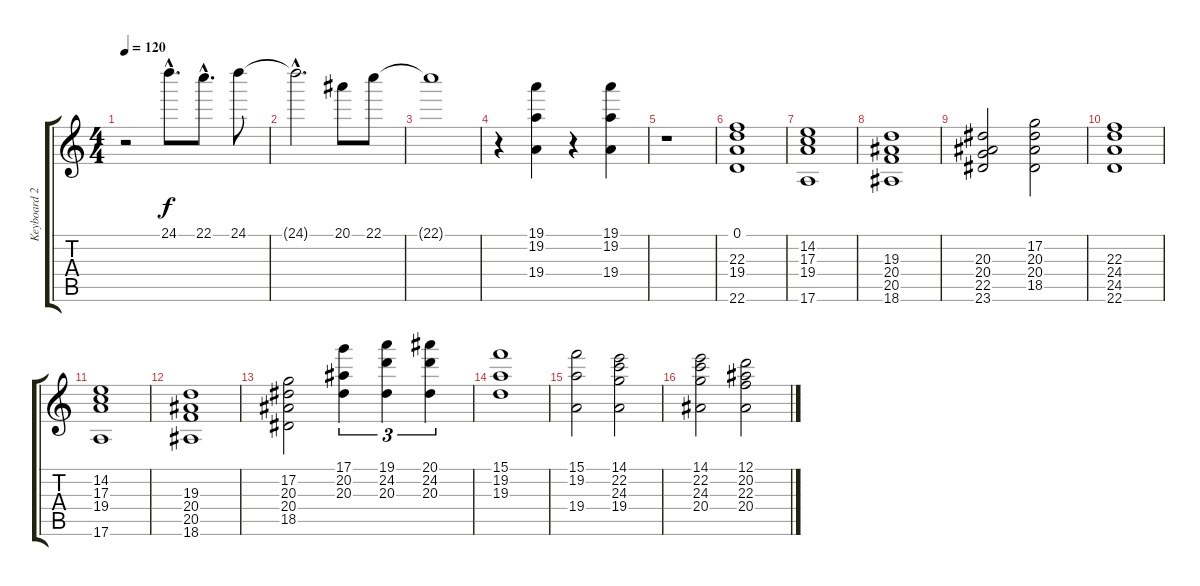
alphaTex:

\track ("Keyboard 2" "Keyboard 2") {instrument stringensemble1}
\staff {score tabs}
\tuning (D5 D4 G3 D3 A2 E2) {hide}
\ts (4 4)
\tempo 120
\clef g2
\ks c
r.2{dy f} 24.1{hac}.8{d} 22.1{hac}.8{d} 24.1.8 |
24.1{hac t}.2{d} 20.1.8 22.1.8 |
22.1{t}.1 |
r.4 (19.1 19.2 19.4).4 r.4 (19.1 19.2 19.4).4 |
r.1 |
(0.1 22.3 19.4 22.6).1 |
(14.2 17.3 19.4 17.6).1 |
(19.3 20.4 20.5 18.6).1 |
(20.3 20.4 22.5 23.6).2 (17.2 20.3 20.4 18.5).2 |
(22.3 24.4 24.5 22.6).1 |
(14.2 17.3 19.4 17.6).1 |
(19.3 20.4 20.5 18.6).1 |
(17.2 20.3 20.4 18.5).2 (17.1 20.2 20.3).4{tu (3 2)} (19.1 24.2 20.3).4{tu (3 2)} (20.1 24.2 20.3).4{tu (3 2)} |
(15.1 19.2 19.3).1 |
(15.1 19.2 19.4).2 (14.1 22.2 24.3 19.4).2 |
(14.1 22.2 24.3 20.4).2 (12.1 20.2 22.3 20.4).2
